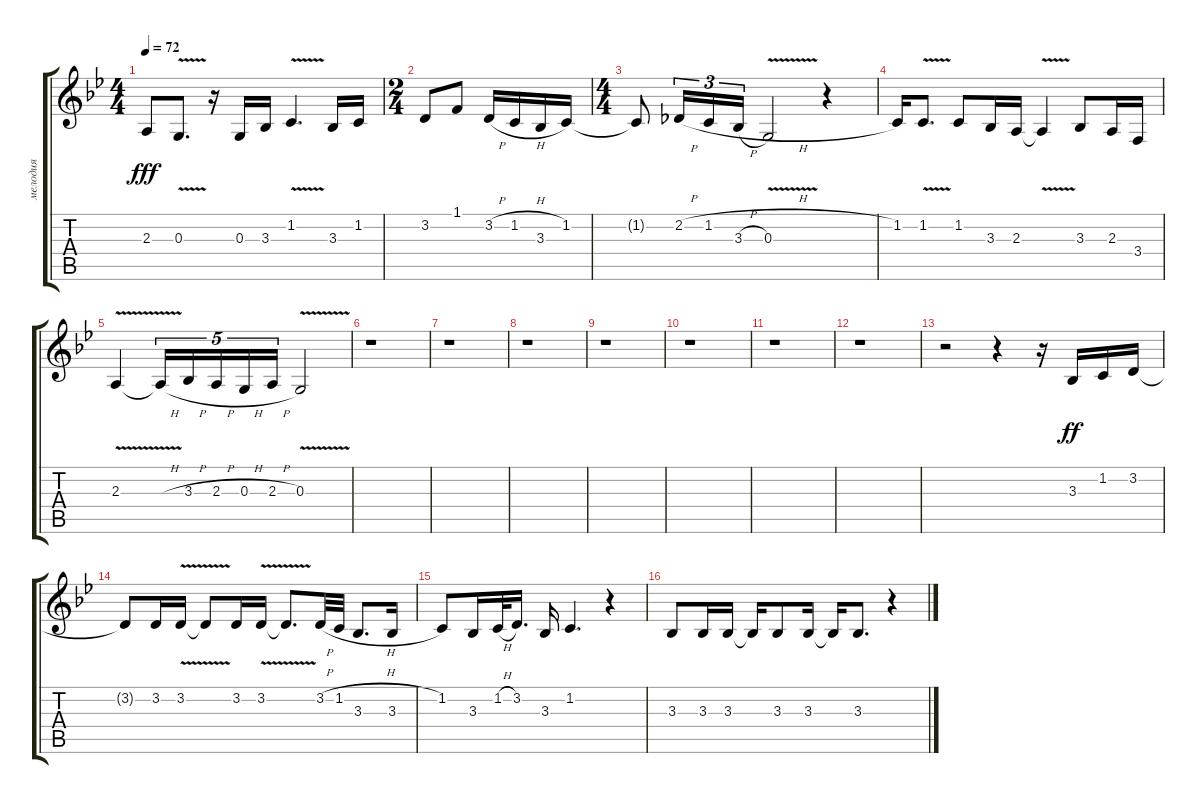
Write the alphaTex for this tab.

\track ("мелодия" "мелодия") {instrument accordion}
\staff {score tabs}
\tuning (E4 B3 G3 D3 A2 E2) {hide}
\ts (4 4)
\tempo 72
\clef g2
\ks gminor
2.3.8{dy fff} 0.3{v}.8{d} r.16 0.3.16 3.3.16 1.2{v}.4{d} 3.3.16 1.2.16 |
\ts (2 4)
3.2.8 1.1.8 3.2{h}.16 1.2{h}.16 3.3.16 1.2.16 |
\ts (4 4)
1.2{t}.8 2.2{h}.16{tu (3 2)} 1.2{h}.16{tu (3 2)} 3.3{h}.16{tu (3 2)} 0.3{v}.2 r.4 |
1.2.16 1.2{v}.8{d} 1.2.8 3.3.16 2.3.16 2.3{v t}.4 3.3.8 2.3.16 3.4.16 |
2.3{v}.4 2.3{h t}.16{tu (5 4)} 3.3{h}.16{tu (5 4)} 2.3{h}.16{tu (5 4)} 0.3{h}.16{tu (5 4)} 2.3{h}.16{tu (5 4)} 0.3{v}.2 |
r.1 |
r.1 |
r.1 |
r.1 |
r.1 |
r.1 |
r.1 |
r.2 r.4 r.16 3.3.16{dy ff} 1.2.16 3.2.16 |
3.2{t}.8 3.2.16 3.2{v}.16 3.2{v t}.8 3.2.16 3.2{v}.16 3.2{t}.8{d} 3.2{h}.32 1.2{h}.32 3.3.8{d} 3.3.16 |
1.2.8 3.3.16 1.2{h}.32 3.2.16{d} 3.3.16 1.2.4{d} r.4 |
3.3.8 3.3.16 3.3.16 3.3{t}.16 3.3.8 3.3.16 3.3{t}.16 3.3.8{d} r.4
